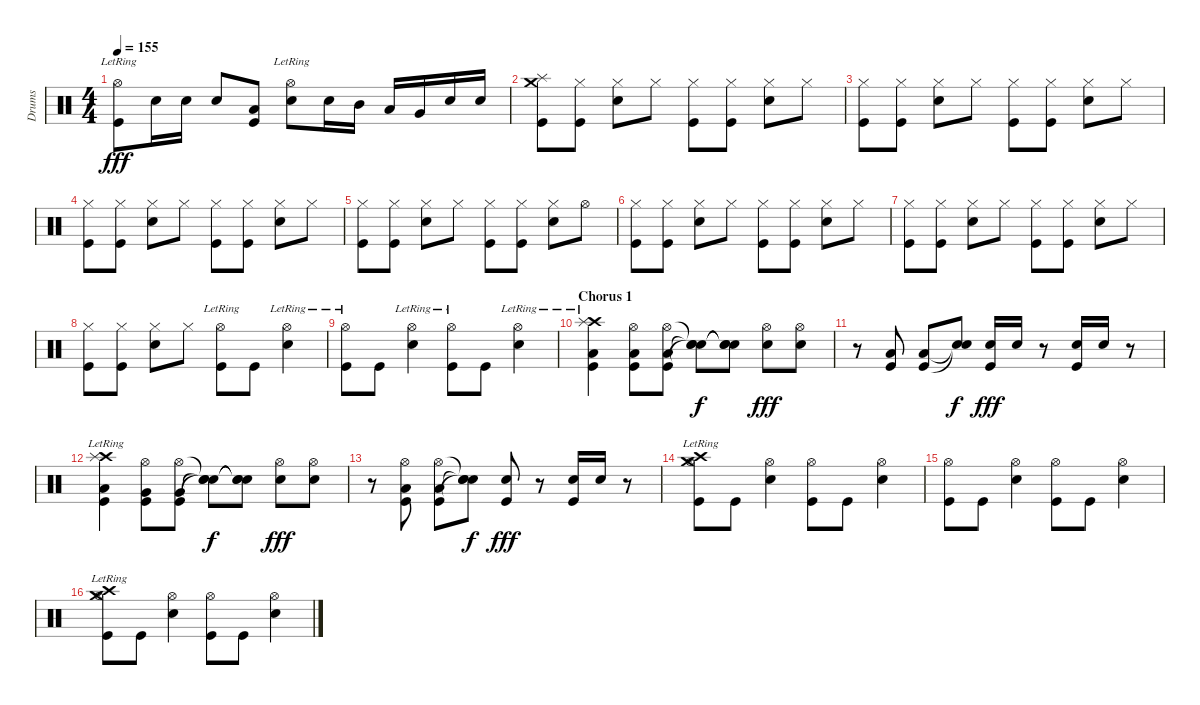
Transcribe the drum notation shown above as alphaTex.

\track ("Drums" "Drums") {instrument percussion}
\staff {score}
\articulation defaults
\ts (4 4)
\tempo 155
\clef neutral
\ks c
("Hi-Hat (open)"{lr} "Kick (hit)").8{dy fff} "Snare (hit) 2".16 "Snare (hit) 2".16 "Snare (hit) 2".8 ("Low Tom (hit)" "Kick (hit)").8 ("Hi-Hat (open)"{lr} "Snare (hit) 2").8 "Snare (hit) 2".16 "Mid Tom (hit)".16 "Low Tom (hit)".16 "Very Low Tom (hit)".16 "Snare (hit) 2".16 "Snare (hit) 2".16 |
("Splash (hit)" "Crash medium (hit)" "Kick (hit)").8 ("Hi-Hat (closed)" "Kick (hit)").8 ("Hi-Hat (closed)" "Snare (hit) 2").8 "Hi-Hat (closed)".8 ("Hi-Hat (closed)" "Kick (hit)").8 ("Hi-Hat (closed)" "Kick (hit)").8 ("Hi-Hat (closed)" "Snare (hit) 2").8 "Hi-Hat (closed)".8 |
("Hi-Hat (closed)" "Kick (hit)").8 ("Hi-Hat (closed)" "Kick (hit)").8 ("Hi-Hat (closed)" "Snare (hit) 2").8 "Hi-Hat (closed)".8 ("Hi-Hat (closed)" "Kick (hit)").8 ("Hi-Hat (closed)" "Kick (hit)").8 ("Hi-Hat (closed)" "Snare (hit) 2").8 "Hi-Hat (closed)".8 |
("Hi-Hat (closed)" "Kick (hit)").8 ("Hi-Hat (closed)" "Kick (hit)").8 ("Hi-Hat (closed)" "Snare (hit) 2").8 "Hi-Hat (closed)".8 ("Hi-Hat (closed)" "Kick (hit)").8 ("Hi-Hat (closed)" "Kick (hit)").8 ("Hi-Hat (closed)" "Snare (hit) 2").8 "Hi-Hat (closed)".8 |
("Hi-Hat (closed)" "Kick (hit)").8 ("Hi-Hat (closed)" "Kick (hit)").8 ("Hi-Hat (closed)" "Snare (hit) 2").8 "Hi-Hat (closed)".8 ("Hi-Hat (closed)" "Kick (hit)").8 ("Hi-Hat (closed)" "Kick (hit)").8 ("Hi-Hat (closed)" "Snare (hit) 2").8 "Hi-Hat (open)".8 |
("Hi-Hat (closed)" "Kick (hit)").8 ("Hi-Hat (closed)" "Kick (hit)").8 ("Hi-Hat (closed)" "Snare (hit) 2").8 "Hi-Hat (closed)".8 ("Hi-Hat (closed)" "Kick (hit)").8 ("Hi-Hat (closed)" "Kick (hit)").8 ("Hi-Hat (closed)" "Snare (hit) 2").8 "Hi-Hat (closed)".8 |
("Hi-Hat (closed)" "Kick (hit)").8 ("Hi-Hat (closed)" "Kick (hit)").8 ("Hi-Hat (closed)" "Snare (hit) 2").8 "Hi-Hat (closed)".8 ("Hi-Hat (closed)" "Kick (hit)").8 ("Hi-Hat (closed)" "Kick (hit)").8 ("Hi-Hat (closed)" "Snare (hit) 2").8 "Hi-Hat (closed)".8 |
("Hi-Hat (closed)" "Kick (hit)").8 ("Hi-Hat (closed)" "Kick (hit)").8 ("Hi-Hat (closed)" "Snare (hit) 2").8 "Hi-Hat (closed)".8 ("Hi-Hat (open)"{lr} "Kick (hit)").8 "Kick (hit)".8 ("Hi-Hat (open)"{lr} "Snare (hit) 2").4 |
("Hi-Hat (open)"{lr} "Kick (hit)").8 "Kick (hit)".8 ("Hi-Hat (open)"{lr} "Snare (hit) 2").4 ("Hi-Hat (open)"{lr} "Kick (hit)").8 "Kick (hit)".8 ("Hi-Hat (open)"{lr} "Snare (hit) 2").4 |
\section ("" "Chorus 1")
("Crash high (hit)"{lr} "Splash (hit)"{lr} "Low Tom (hit)"{lr} "Kick (hit)"{lr}).4 ("Hi-Hat (open)" "Low Tom (hit)" "Kick (hit)").8 ("Hi-Hat (open)" "Low Tom (hit)" "Kick (hit)").8 ("Snare (hit)"{t} "Snare (hit)"{t} "Snare (hit)"{t}).8{dy f} ("Snare (hit)"{t} "Snare (hit)"{t} "Snare (hit)"{t}).8 ("Hi-Hat (open)" "Snare (hit) 2").8{dy fff} ("Hi-Hat (open)" "Snare (hit) 2").8 |
r.8 ("Low Tom (hit)" "Kick (hit)").8 ("Low Tom (hit)" "Kick (hit)").8 ("Snare (hit)"{t} "Snare (hit)"{t}).8{dy f} ("Snare (hit) 2" "Kick (hit)").16{dy fff} "Snare (hit) 2".16 r.8 ("Snare (hit) 2" "Kick (hit)").16 "Snare (hit) 2".16 r.8 |
("Crash high (hit)"{lr} "Splash (hit)"{lr} "Low Tom (hit)"{lr} "Kick (hit)"{lr}).4 ("Hi-Hat (open)" "Very Low Tom (hit)" "Kick (hit)").8 ("Hi-Hat (open)" "Very Low Tom (hit)" "Kick (hit)").8 ("Snare (hit)"{t} "Snare (hit)"{t} "Snare (hit)"{t}).8{dy f} ("Snare (hit)"{t} "Snare (hit)"{t} "Snare (hit)"{t}).8 ("Hi-Hat (open)" "Snare (hit) 2").8{dy fff} ("Hi-Hat (open)" "Snare (hit) 2").8 |
r.8 ("Hi-Hat (open)" "Low Tom (hit)" "Kick (hit)").8 ("Hi-Hat (open)" "Low Tom (hit)" "Kick (hit)").8 ("Snare (hit)"{t} "Snare (hit)"{t} "Snare (hit)"{t}).8{dy f} ("Snare (hit) 2" "Kick (hit)").8{dy fff} r.8 ("Snare (hit) 2" "Kick (hit)").16 "Snare (hit) 2".16 r.8 |
("Crash high (hit)"{lr} "Hi-Hat (open)" "Crash medium (hit)"{lr} "Kick (hit)").8 "Kick (hit)".8 ("Hi-Hat (open)" "Snare (hit) 2").4 ("Hi-Hat (open)" "Kick (hit)").8 "Kick (hit)".8 ("Hi-Hat (open)" "Snare (hit) 2").4 |
("Hi-Hat (open)" "Kick (hit)").8 "Kick (hit)".8 ("Hi-Hat (open)" "Snare (hit) 2").4 ("Hi-Hat (open)" "Kick (hit)").8 "Kick (hit)".8 ("Hi-Hat (open)" "Snare (hit) 2").4 |
("Crash high (hit)"{lr} "Hi-Hat (open)" "Crash medium (hit)"{lr} "Kick (hit)").8 "Kick (hit)".8 ("Hi-Hat (open)" "Snare (hit) 2").4 ("Hi-Hat (open)" "Kick (hit)").8 "Kick (hit)".8 ("Hi-Hat (open)" "Snare (hit) 2").4
